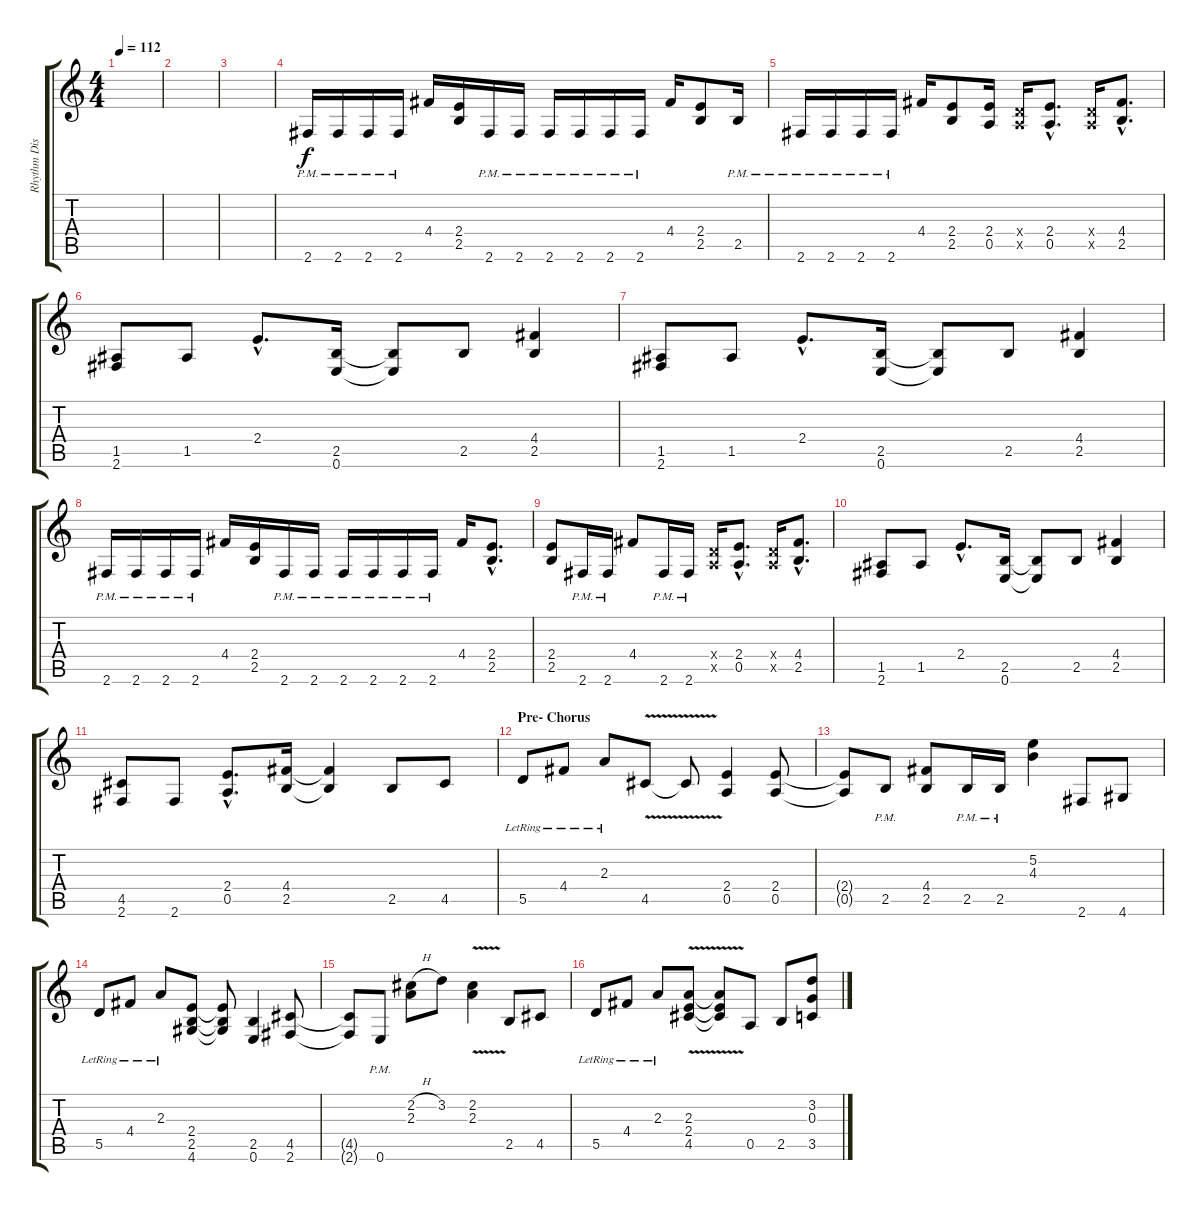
\track ("Rhythm Distortion" "Rhythm Dis") {instrument distortionguitar}
\staff {score tabs}
\tuning (E4 B3 G3 D3 A2 E2) {hide}
\ts (4 4)
\tempo 112
\clef g2
\ks c
|
|
|
2.6{pm}.16 2.6{pm}.16 2.6{pm}.16 2.6{pm}.16 4.4.16 (2.4 2.5).16 2.6{pm}.16 2.6{pm}.16 2.6{pm}.16 2.6{pm}.16 2.6{pm}.16 2.6{pm}.16 4.4.16 (2.4 2.5).8 2.5{pm}.16 |
2.6{pm}.16 2.6{pm}.16 2.6{pm}.16 2.6{pm}.16 4.4.16 (2.4 2.5).8 (2.4 0.5).16 (0.4{x} 0.5{x}).16 (2.4{hac} 0.5{hac}).8{d} (0.4{x} 0.5{x}).16 (4.4{hac} 2.5{hac}).8{d} |
(1.5 2.6).8 1.5.8 2.4{hac}.8{d} (2.5 0.6).16 (2.5{t} 0.6{t}).8 2.5.8 (4.4 2.5).4 |
(1.5 2.6).8 1.5.8 2.4{hac}.8{d} (2.5 0.6).16 (2.5{t} 0.6{t}).8 2.5.8 (4.4 2.5).4 |
2.6{pm}.16 2.6{pm}.16 2.6{pm}.16 2.6{pm}.16 4.4.16 (2.4 2.5).16 2.6{pm}.16 2.6{pm}.16 2.6{pm}.16 2.6{pm}.16 2.6{pm}.16 2.6{pm}.16 4.4.16 (2.4{hac} 2.5{hac}).8{d} |
(2.4 2.5).8 2.6{pm}.16 2.6{pm}.16 4.4.8 2.6{pm}.16 2.6{pm}.16 (0.4{x} 0.5{x}).16 (2.4{hac} 0.5{hac}).8{d} (0.4{x} 0.5{x}).16 (4.4{hac} 2.5{hac}).8{d} |
(1.5 2.6).8 1.5.8 2.4{hac}.8{d} (2.5 0.6).16 (2.5{t} 0.6{t}).8 2.5.8 (4.4 2.5).4 |
(4.5 2.6).8 2.6.8 (2.4{hac} 0.5{hac}).8{d} (4.4 2.5).16 (4.4{t} 2.5{t}).4 2.5.8 4.5.8 |
\section ("" "Pre- Chorus")
5.5{lr}.8 4.4{lr}.8 2.3{lr}.8 4.5{v}.8 4.5{t}.8 (2.4 0.5).4 (2.4 0.5).8 |
(2.4{t} 0.5{t}).8 2.5{pm}.8 (4.4 2.5).8 2.5{pm}.16 2.5{pm}.16 (5.2 4.3).4 2.6.8 4.6.8 |
5.5{lr}.8 4.4{lr}.8 2.3{lr}.8 (2.4 2.5 4.6).8 (2.4{t} 2.5{t} 4.6{t}).8 (2.5 0.6).4 (4.5 2.6).8 |
(4.5{t} 2.6{t}).8 0.6{pm}.8 (2.2{h} 2.3).8 3.2.8 (2.2{v} 2.3{v}).4 2.5.8 4.5.8 |
5.5{lr}.8 4.4{lr}.8 2.3{lr}.8 (2.3{v} 2.4{v} 4.5{v}).8 (2.3{t} 2.4{t} 4.5{t}).8 0.5.8 2.5.8 (3.2 0.3 3.5).8{volume 3}
